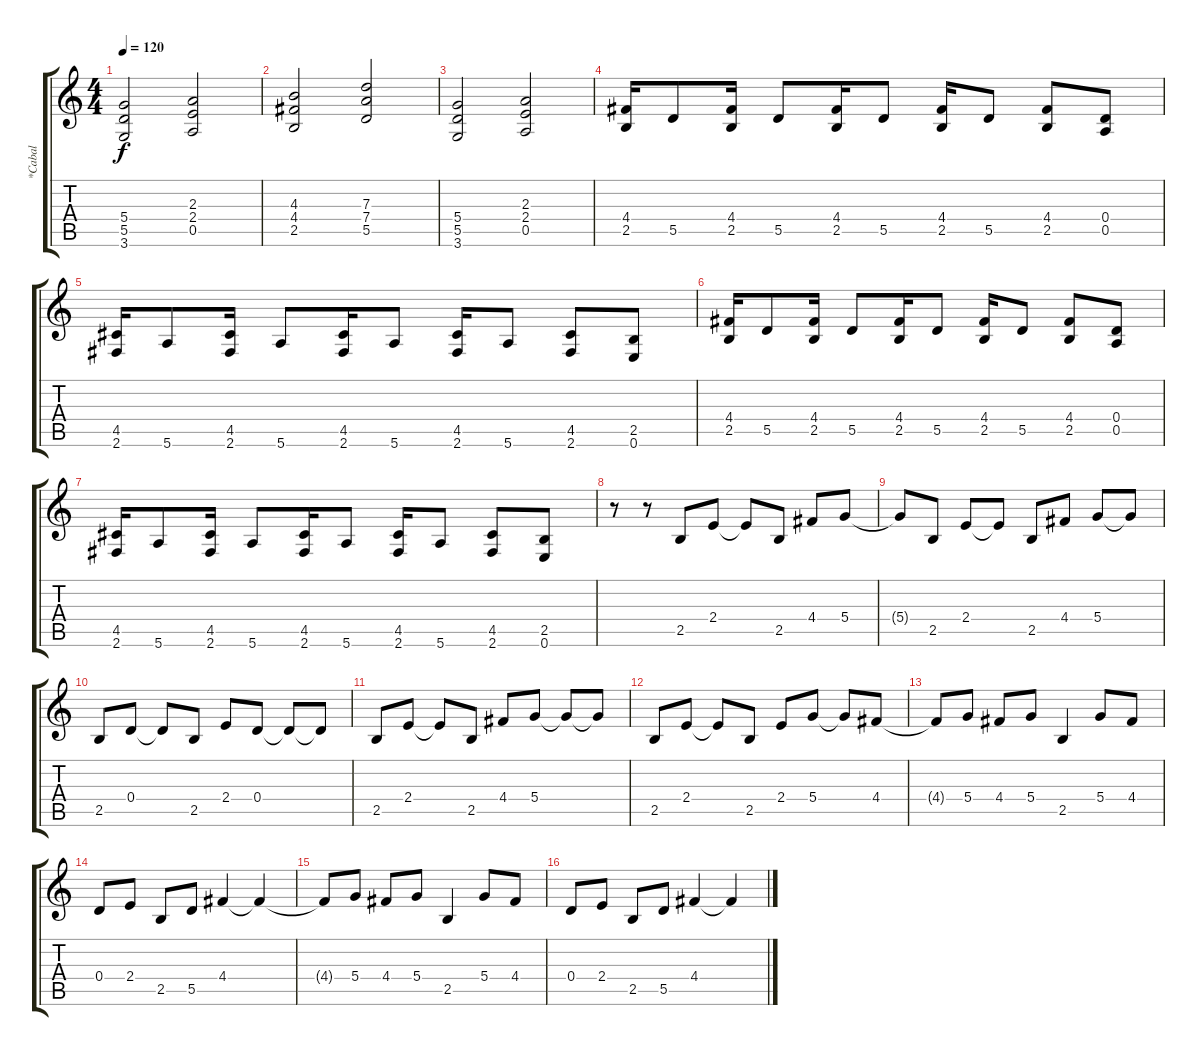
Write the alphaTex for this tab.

\track ("*Cabal" "*Cabal") {instrument distortionguitar}
\staff {score tabs}
\tuning (E4 B3 G3 D3 A2 E2) {hide}
\ts (4 4)
\tempo 120
\clef g2
\ks c
(5.4 5.5 3.6).2{dy f} (2.3 2.4 0.5).2 |
(4.3 4.4 2.5).2 (7.3 7.4 5.5).2 |
(5.4 5.5 3.6).2 (2.3 2.4 0.5).2 |
(4.4 2.5).16 5.5.8 (4.4 2.5).16 5.5.8 (4.4 2.5).16 5.5.8 (4.4 2.5).16 5.5.8 (4.4 2.5).8 (0.4 0.5).8 |
(4.5 2.6).16 5.6.8 (4.5 2.6).16 5.6.8 (4.5 2.6).16 5.6.8 (4.5 2.6).16 5.6.8 (4.5 2.6).8 (2.5 0.6).8 |
(4.4 2.5).16 5.5.8 (4.4 2.5).16 5.5.8 (4.4 2.5).16 5.5.8 (4.4 2.5).16 5.5.8 (4.4 2.5).8 (0.4 0.5).8 |
(4.5 2.6).16 5.6.8 (4.5 2.6).16 5.6.8 (4.5 2.6).16 5.6.8 (4.5 2.6).16 5.6.8 (4.5 2.6).8 (2.5 0.6).8 |
r.8{instrument electricguitarclean} r.8 2.5.8 2.4.8 2.4{t}.8 2.5.8 4.4.8 5.4.8 |
5.4{t}.8 2.5.8 2.4.8 2.4{t}.8 2.5.8 4.4.8 5.4.8 5.4{t}.8 |
2.5.8 0.4.8 0.4{t}.8 2.5.8 2.4.8 0.4.8 0.4{t}.8 0.4{t}.8 |
2.5.8 2.4.8 2.4{t}.8 2.5.8 4.4.8 5.4.8 5.4{t}.8 5.4{t}.8 |
2.5.8 2.4.8 2.4{t}.8 2.5.8 2.4.8 5.4.8 5.4{t}.8 4.4.8 |
4.4{t}.8 5.4.8 4.4.8 5.4.8 2.5.4 5.4.8 4.4.8 |
0.4.8 2.4.8 2.5.8 5.5.8 4.4.4 4.4{t}.4 |
4.4{t}.8 5.4.8 4.4.8 5.4.8 2.5.4 5.4.8 4.4.8 |
0.4.8 2.4.8 2.5.8 5.5.8 4.4.4 4.4{t}.4
